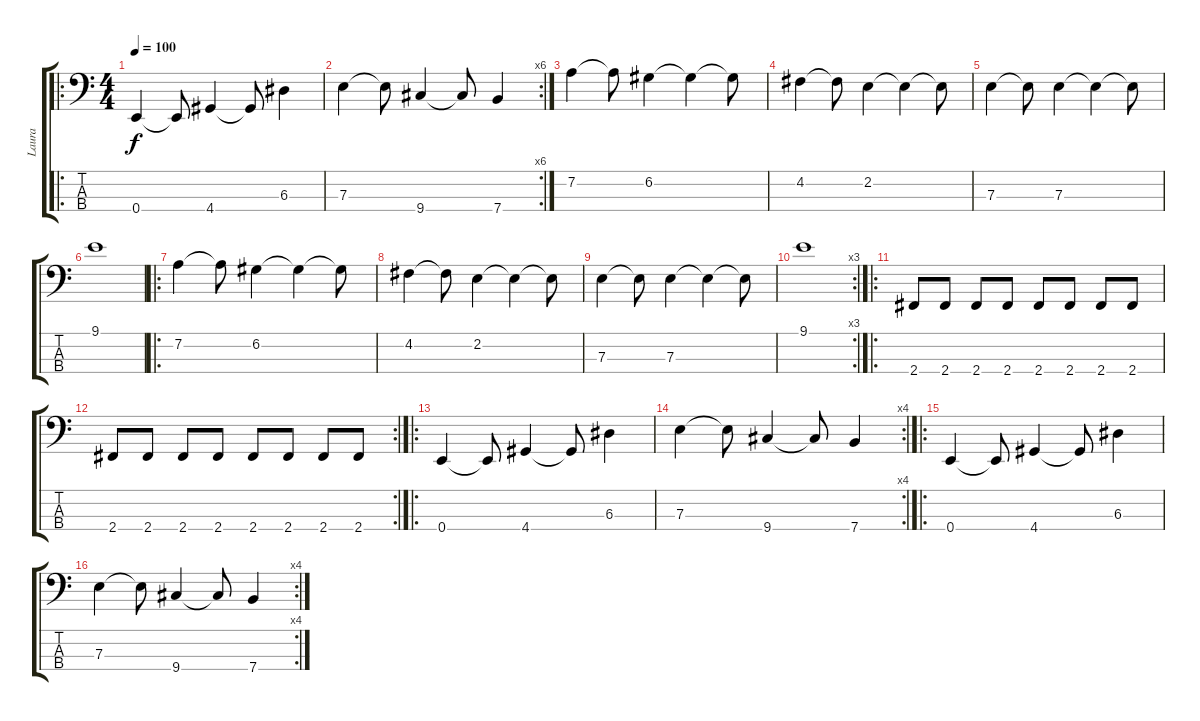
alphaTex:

\track ("Laura" "Laura") {instrument electricbassfinger}
\staff {score tabs}
\tuning (G2 D2 A1 E1) {hide}
\ro
\ts (4 4)
\tempo 100
\clef f4
\ks c
0.4.4{dy f} 0.4{t}.8 4.4.4 4.4{t}.8 6.3.4 |
\rc 6
7.3.4 7.3{t}.8 9.4.4 9.4{t}.8 7.4.4 |
7.2.4 7.2{t}.8 6.2.4 6.2{t}.4 6.2{t}.8 |
4.2.4 4.2{t}.8 2.2.4 2.2{t}.4 2.2{t}.8 |
7.3.4 7.3{t}.8 7.3.4 7.3{t}.4 7.3{t}.8 |
9.1.1 |
\ro
7.2.4 7.2{t}.8 6.2.4 6.2{t}.4 6.2{t}.8 |
4.2.4 4.2{t}.8 2.2.4 2.2{t}.4 2.2{t}.8 |
7.3.4 7.3{t}.8 7.3.4 7.3{t}.4 7.3{t}.8 |
\rc 3
9.1.1 |
\ro
2.4.8 2.4.8 2.4.8 2.4.8 2.4.8 2.4.8 2.4.8 2.4.8 |
\rc 2
2.4.8 2.4.8 2.4.8 2.4.8 2.4.8 2.4.8 2.4.8 2.4.8 |
\ro
0.4.4 0.4{t}.8 4.4.4 4.4{t}.8 6.3.4 |
\rc 4
7.3.4 7.3{t}.8 9.4.4 9.4{t}.8 7.4.4 |
\ro
0.4.4 0.4{t}.8 4.4.4 4.4{t}.8 6.3.4 |
\rc 4
7.3.4 7.3{t}.8 9.4.4 9.4{t}.8 7.4.4
